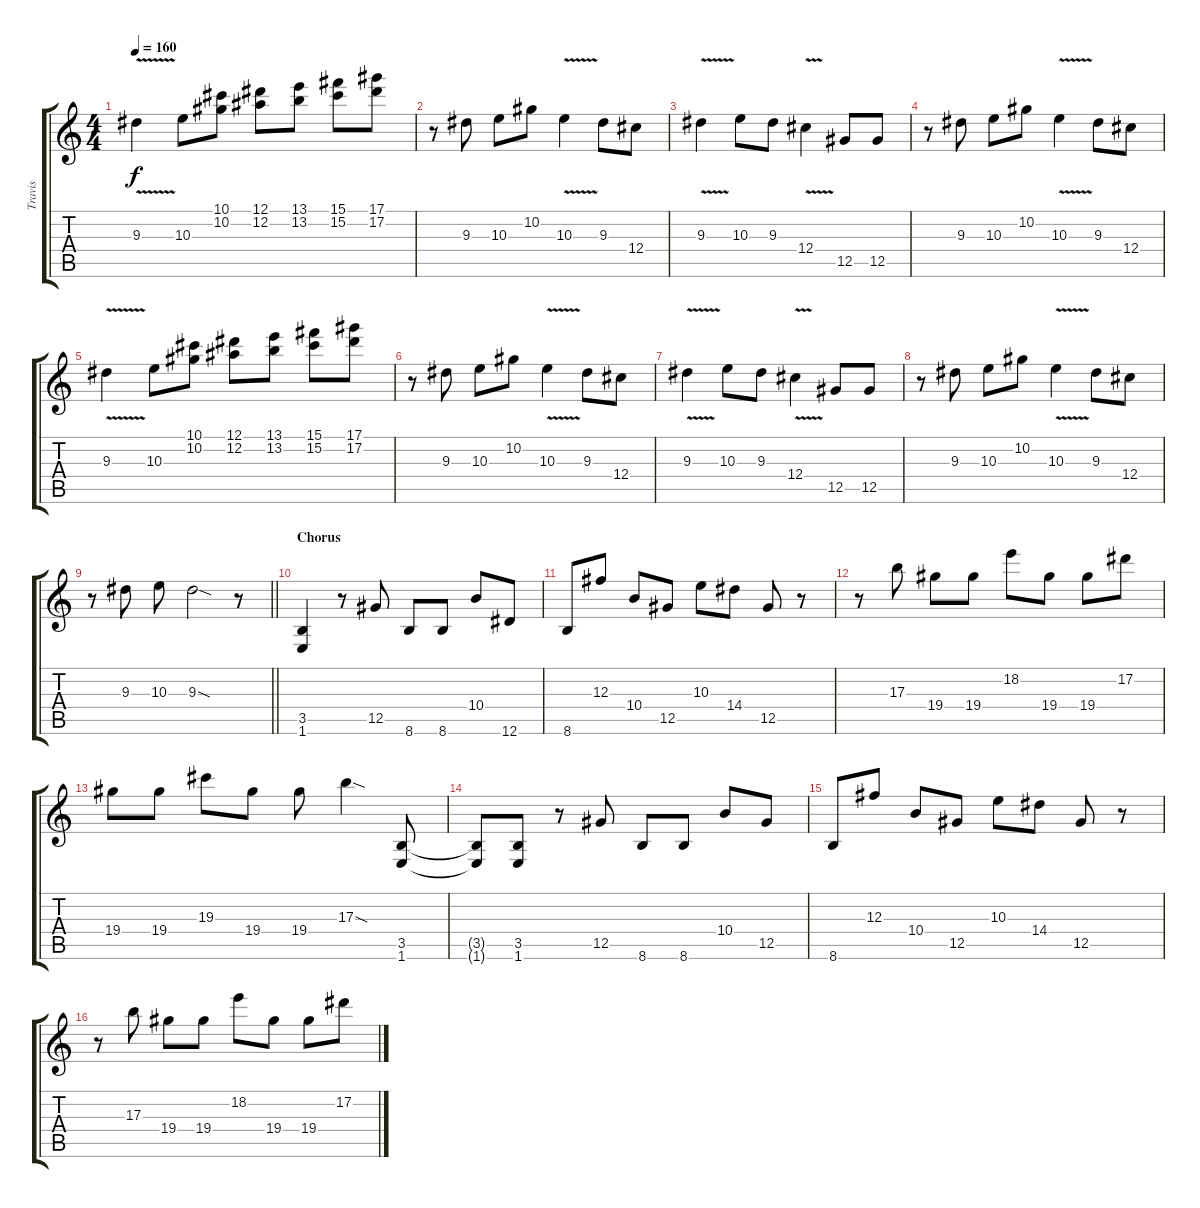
\track ("Travis" "Travis") {instrument distortionguitar}
\staff {score tabs}
\tuning (Eb4 Bb3 Gb3 Db3 Ab2 Eb2) {hide}
\ts (4 4)
\tempo 160
\clef g2
\ks c
9.3{v}.4{dy f} 10.3.8 (10.1 10.2).8 (12.1 12.2).8 (13.1 13.2).8 (15.1 15.2).8 (17.1 17.2).8 |
r.8 9.3.8 10.3.8 10.2.8 10.3{v}.4 9.3.8 12.4.8 |
9.3{v}.4 10.3.8 9.3.8 12.4{v}.4 12.5.8 12.5.8 |
r.8 9.3.8 10.3.8 10.2.8 10.3{v}.4 9.3.8 12.4.8 |
9.3{v}.4 10.3.8 (10.1 10.2).8 (12.1 12.2).8 (13.1 13.2).8 (15.1 15.2).8 (17.1 17.2).8 |
r.8 9.3.8 10.3.8 10.2.8 10.3{v}.4 9.3.8 12.4.8 |
9.3{v}.4 10.3.8 9.3.8 12.4{v}.4 12.5.8 12.5.8 |
r.8 9.3.8 10.3.8 10.2.8 10.3{v}.4 9.3.8 12.4.8 |
\barLineRight lightlight
r.8 9.3.8 10.3.8 9.3{sod}.2 r.8 |
\section ("" "Chorus")
(3.5 1.6).4 r.8 12.5.8 8.6.8 8.6.8 10.4.8 12.6.8 |
8.6.8 12.3.8 10.4.8 12.5.8 10.3.8 14.4.8 12.5.8 r.8 |
r.8 17.3.8 19.4.8 19.4.8 18.2.8 19.4.8 19.4.8 17.2.8 |
19.4.8 19.4.8 19.3.8 19.4.8 19.4.8 17.3{sod}.4 (3.5 1.6).8 |
(3.5{t} 1.6{t}).8 (3.5 1.6).8 r.8 12.5.8 8.6.8 8.6.8 10.4.8 12.5.8 |
8.6.8 12.3.8 10.4.8 12.5.8 10.3.8 14.4.8 12.5.8 r.8 |
r.8 17.3.8 19.4.8 19.4.8 18.2.8 19.4.8 19.4.8 17.2.8
